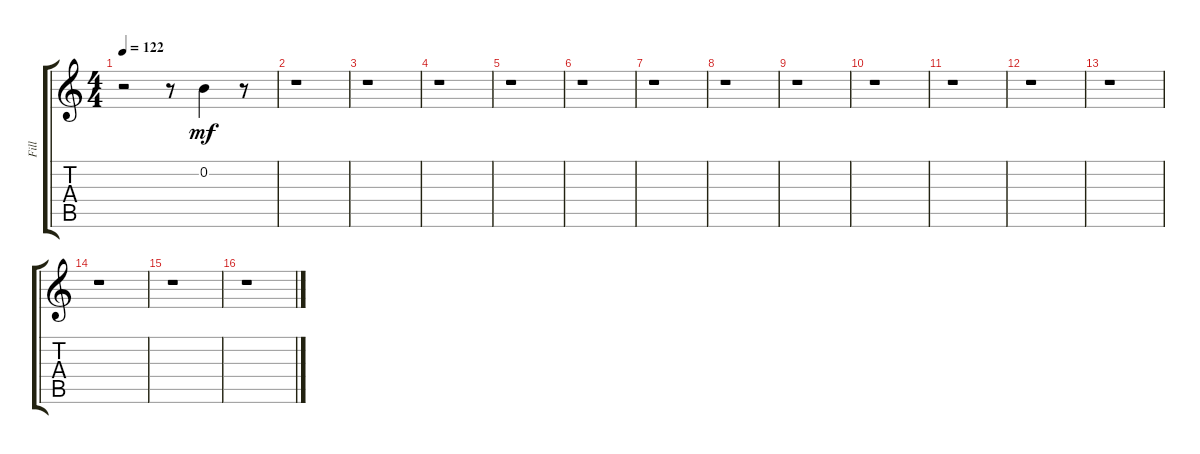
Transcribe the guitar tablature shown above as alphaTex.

\track ("Fill" "Fill") {instrument overdrivenguitar}
\staff {score tabs}
\tuning (E4 B3 G3 D3 A2 E2) {hide}
\ts (4 4)
\tempo 122
\clef g2
\ks c
r.2{dy mf instrument overdrivenguitar} r.8 0.2.4 r.8 |
r.1 |
r.1 |
r.1 |
r.1 |
r.1 |
r.1 |
r.1 |
r.1 |
r.1 |
r.1 |
r.1 |
r.1 |
r.1 |
r.1 |
r.1
